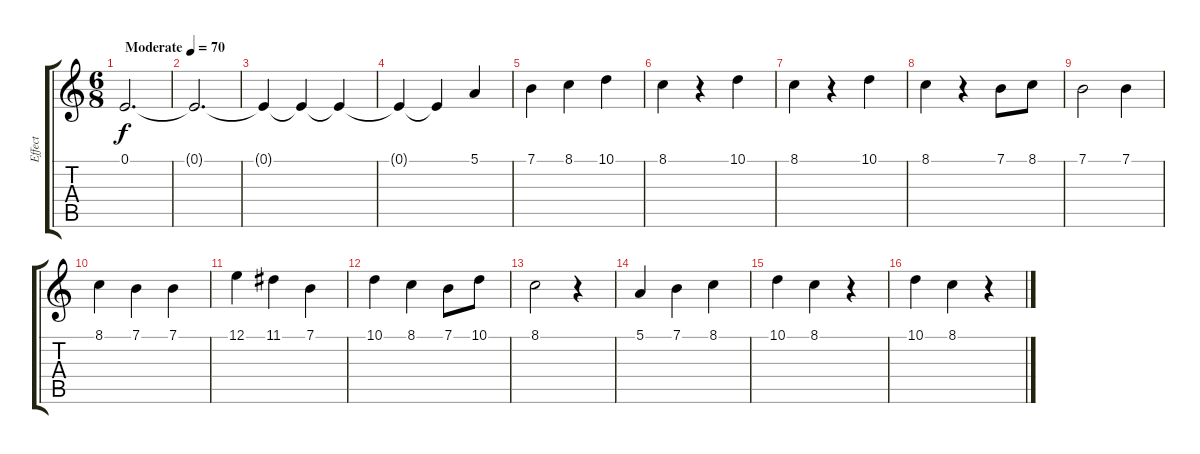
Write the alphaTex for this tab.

\track ("Effect" "Effect") {instrument tremolostrings}
\staff {score tabs}
\tuning (E4 B3 G3 D3 A2 E2) {hide}
\ts (6 8)
\tempo (70 "Moderate")
\clef g2
\ks c
0.1.2{d dy f balance 16 instrument tremolostrings} |
0.1{t}.2{d} |
0.1{t}.4{volume 0} 0.1{t}.4 0.1{t}.4 |
0.1{t}.4 0.1{t}.4{volume 9} 5.1.4 |
7.1.4 8.1.4 10.1.4 |
8.1.4 r.4 10.1.4 |
8.1.4 r.4 10.1.4 |
8.1.4 r.4 7.1.8 8.1.8 |
7.1.2 7.1.4 |
8.1.4 7.1.4 7.1.4 |
12.1.4 11.1.4 7.1.4 |
10.1.4 8.1.4 7.1.8 10.1.8 |
8.1.2 r.4 |
5.1.4 7.1.4 8.1.4 |
10.1.4 8.1.4 r.4 |
10.1.4 8.1.4 r.4
